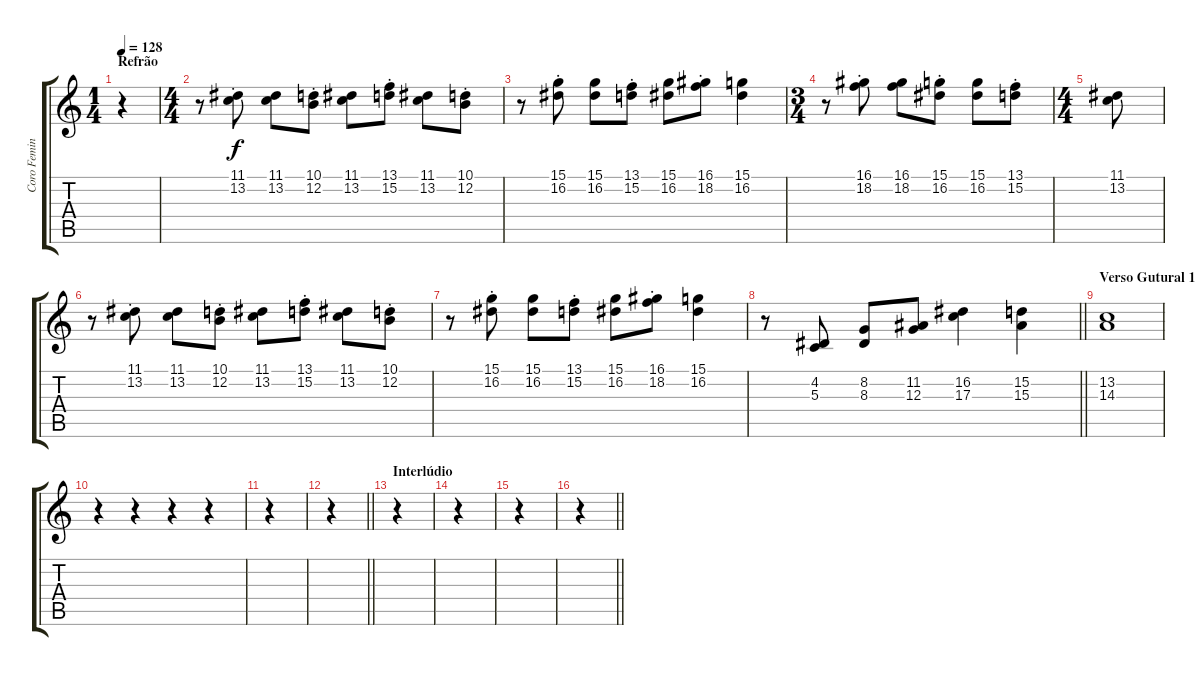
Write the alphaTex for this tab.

\track ("Coro Feminino" "Coro Femin") {instrument choiraahs}
\staff {score tabs}
\tuning (E4 B3 G3 D3 A2 E2) {hide}
\ts (1 4)
\section ("" "Refrão")
\tempo 128
\clef g2
\ks c
r.4{dy f instrument choiraahs} |
\ts (4 4)
r.8 (11.1{st} 13.2{st}).8 (11.1 13.2).8 (10.1{st} 12.2{st}).8 (11.1 13.2).8 (13.1{st} 15.2{st}).8 (11.1 13.2).8 (10.1{st} 12.2{st}).8 |
r.8 (15.1{st} 16.2{st}).8 (15.1 16.2).8 (13.1{st} 15.2{st}).8 (15.1 16.2).8 (16.1{st} 18.2{st}).8 (15.1 16.2).4 |
\ts (3 4)
r.8 (16.1{st} 18.2{st}).8 (16.1 18.2).8 (15.1{st} 16.2{st}).8 (15.1 16.2).8 (13.1{st} 15.2{st}).8 |
\ts (4 4)
(11.1 13.2).8 |
r.8 (11.1{st} 13.2{st}).8 (11.1 13.2).8 (10.1{st} 12.2{st}).8 (11.1 13.2).8 (13.1{st} 15.2{st}).8 (11.1 13.2).8 (10.1{st} 12.2{st}).8 |
r.8 (15.1{st} 16.2{st}).8 (15.1 16.2).8 (13.1{st} 15.2{st}).8 (15.1 16.2).8 (16.1{st} 18.2{st}).8 (15.1 16.2).4 |
\barLineRight lightlight
r.8 (4.2 5.3).8 (8.2 8.3).8 (11.2 12.3).8 (16.2 17.3).4 (15.2 15.3).4 |
\section ("" "Verso Gutural 1")
(13.2 14.3).1{volume 5} |
r.4 r.4 r.4 r.4{volume 12} |
r.4 |
\barLineRight lightlight
r.4 |
\section ("" "Interlúdio")
r.4 |
r.4 |
r.4 |
\barLineRight lightlight
r.4
